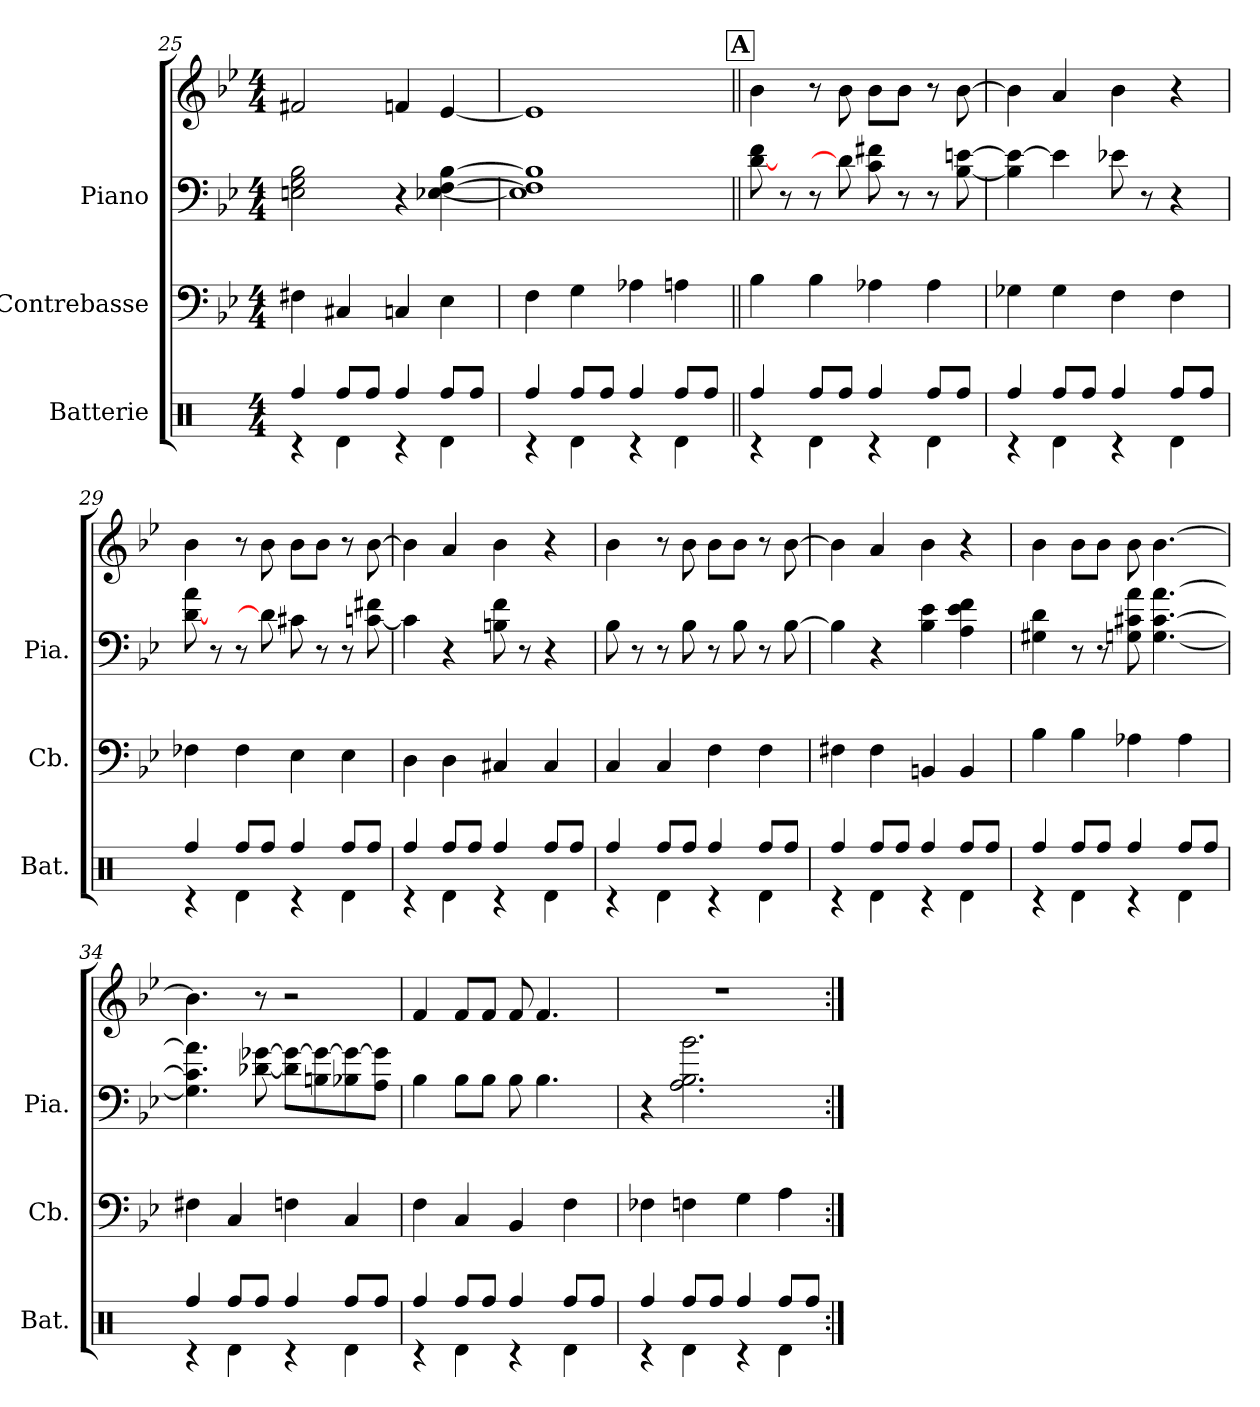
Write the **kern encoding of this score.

**kern	**kern	**kern	**kern
*part3	*part2	*part1	*part1
*staff4	*staff3	*staff2	*staff1
*I"Batterie	*I"Contrebasse	*I"Piano	*
*I'Bat.	*I'Cb.	*I'Pia.	*
*clefX	*clefF4	*clefF4	*clefG2
*	*ITrd7c12	*	*
*k[]	*k[b-e-]	*k[b-e-]	*k[b-e-]
*M4/4	*M4/4	*M4/4	*M4/4
=25	=25	=25	=25
*^	*	*	*
4Rff/	4r	4FF#X\	2En\ 2G\ 2B-\	2f#X/
8Rff/L	4Rd\	4CC#X/	.	.
8Rff/J	.	.	.	.
4Rff/	4r	4CCn/	4r	4fn/
8Rff/L	4Rd\	4EE-\	[4E-X\ [4F\ [4B-\	[4e-/
8Rff/J	.	.	.	.
=26	=26	=26	=26	=26
4Rff/	4r	4FF\	1E-] 1F] 1B-]	1e-]
8Rff/L	4Rd\	4GG\	.	.
8Rff/J	.	.	.	.
4Rff/	4r	4AA-X\	.	.
8Rff/L	4Rd\	4AAn\	.	.
8Rff/J	.	.	.	.
!!LO:REH:place=s1:a:B:fs=14:t=A
=27||	=27||	=27||	=27||	=27||
4Rff/	4r	4BB-\	[8d\ 8f\	4b-\
.	.	.	8r	.
8Rff/L	4Rd\	4BB-\	8r	8r
8Rff/J	.	.	8d\]	8b-\
4Rff/	4r	4AA-X\	8c\ 8f#X\	8b-\L
.	.	.	8r	8b-\J
8Rff/L	4Rd\	4AA-\	8r	8r
8Rff/J	.	.	[8B-\ [8en\	[8b-\
!!LO:PB:g=z
=28	=28	=28	=28	=28
4Rff/	4r	4GG-X\	4B-\] 4e\_	4b-\]
8Rff/L	4Rd\	4GG-\	4e\]	4a/
8Rff/J	.	.	.	.
4Rff/	4r	4FF\	8e-X\	4b-\
.	.	.	8r	.
8Rff/L	4Rd\	4FF\	4r	4r
8Rff/J	.	.	.	.
=29	=29	=29	=29	=29
4Rff/	4r	4FF-X\	[8d\ 8a\	4b-\
.	.	.	8r	.
8Rff/L	4Rd\	4FF-\	8r	8r
8Rff/J	.	.	8d\]	8b-\
4Rff/	4r	4EE-\	8c#X\	8b-\L
.	.	.	8r	8b-\J
8Rff/L	4Rd\	4EE-\	8r	8r
8Rff/J	.	.	[8cn\ 8f#X\	[8b-\
=30	=30	=30	=30	=30
4Rff/	4r	4DD\	4c\]	4b-\]
8Rff/L	4Rd\	4DD\	4r	4a/
8Rff/J	.	.	.	.
4Rff/	4r	4CC#X/	8Bn\ 8f\	4b-\
.	.	.	8r	.
8Rff/L	4Rd\	4CC#/	4r	4r
8Rff/J	.	.	.	.
=31	=31	=31	=31	=31
4Rff/	4r	4CC/	8B-\	4b-\
.	.	.	8r	.
8Rff/L	4Rd\	4CC/	8r	8r
8Rff/J	.	.	8B-\	8b-\
4Rff/	4r	4FF\	8r	8b-\L
.	.	.	8B-\	8b-\J
8Rff/L	4Rd\	4FF\	8r	8r
8Rff/J	.	.	[8B-\	[8b-\
=32	=32	=32	=32	=32
4Rff/	4r	4FF#X\	4B-\]	4b-\]
8Rff/L	4Rd\	4FF#\	4r	4a/
8Rff/J	.	.	.	.
4Rff/	4r	4BBBn/	4B-\ 4e-\	4b-\
8Rff/L	4Rd\	4BBB/	4A\ 4e-\ 4f\	4r
8Rff/J	.	.	.	.
!!LO:LB:g=z
=33	=33	=33	=33	=33
4Rff/	4r	4BB-\	4G#X\ 4d\	4b-\
8Rff/L	4Rd\	4BB-\	8r	8b-\L
8Rff/J	.	.	8r	8b-\J
4Rff/	4r	4AA-X\	8Gn\ 8c#X\ 8a\	8b-\
.	.	.	[4.G\ [4.c#\ [4.a\	[4.b-\
8Rff/L	4Rd\	4AA-\	.	.
8Rff/J	.	.	.	.
=34	=34	=34	=34	=34
4Rff/	4r	4FF#X\	4.G\] 4.c#\] 4.a\]	4.b-\]
8Rff/L	4Rd\	4CC/	.	.
8Rff/J	.	.	[8d-X\ [8g-X\	8r
4Rff/	4r	4FFn\	8d-\] 8g-\_L	2r
.	.	.	8Bn\ 8g-\_	.
8Rff/L	4Rd\	4CC/	8B-X\ 8g-\_	.
8Rff/J	.	.	8A\ 8g-\]J	.
=35	=35	=35	=35	=35
4Rff/	4r	4FF\	4B-\	4f/
8Rff/L	4Rd\	4CC/	8B-\L	8f/L
8Rff/J	.	.	8B-\J	8f/J
4Rff/	4r	4BBB-/	8B-\	8f/
.	.	.	4.B-\	4.f/
8Rff/L	4Rd\	4FF\	.	.
8Rff/J	.	.	.	.
=36	=36	=36	=36	=36
4Rff/	4r	4FF-X\	4r	1r
8Rff/L	4Rd\	4FFn\	2.A\ 2.B-\ 2.b-\	.
8Rff/J	.	.	.	.
4Rff/	4r	4GG\	.	.
8Rff/L	4Rd\	4AA\	.	.
8Rff/J	.	.	.	.
*v	*v	*	*	*
=:|!	=:|!	=:|!	=:|!
*-	*-	*-	*-
